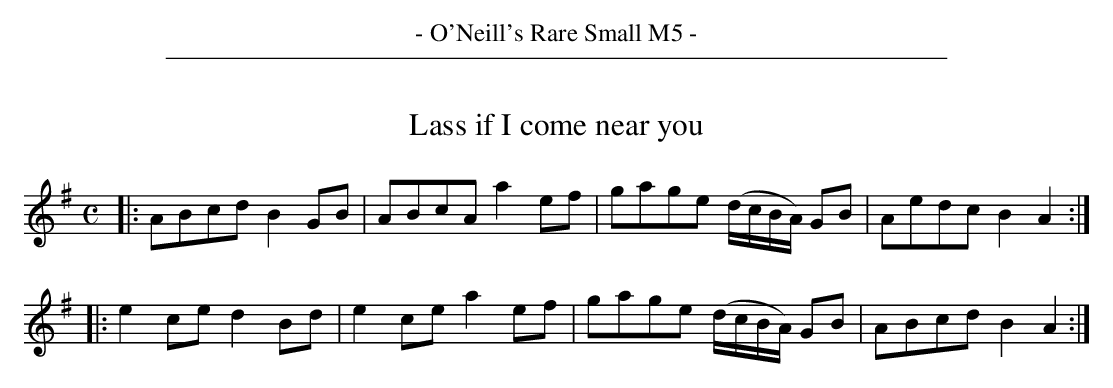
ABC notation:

X:1
T: Lass if I come near you
M: C
L: 1/8
K: Ador
|:\
ABcd B2GB | ABcA a2ef | gage (d/c/B/A/) GB | Aedc B2A2 ::
e2ce d2Bd | e2ce a2ef | gage (d/c/B/A/) GB | ABcd B2A2 :|
